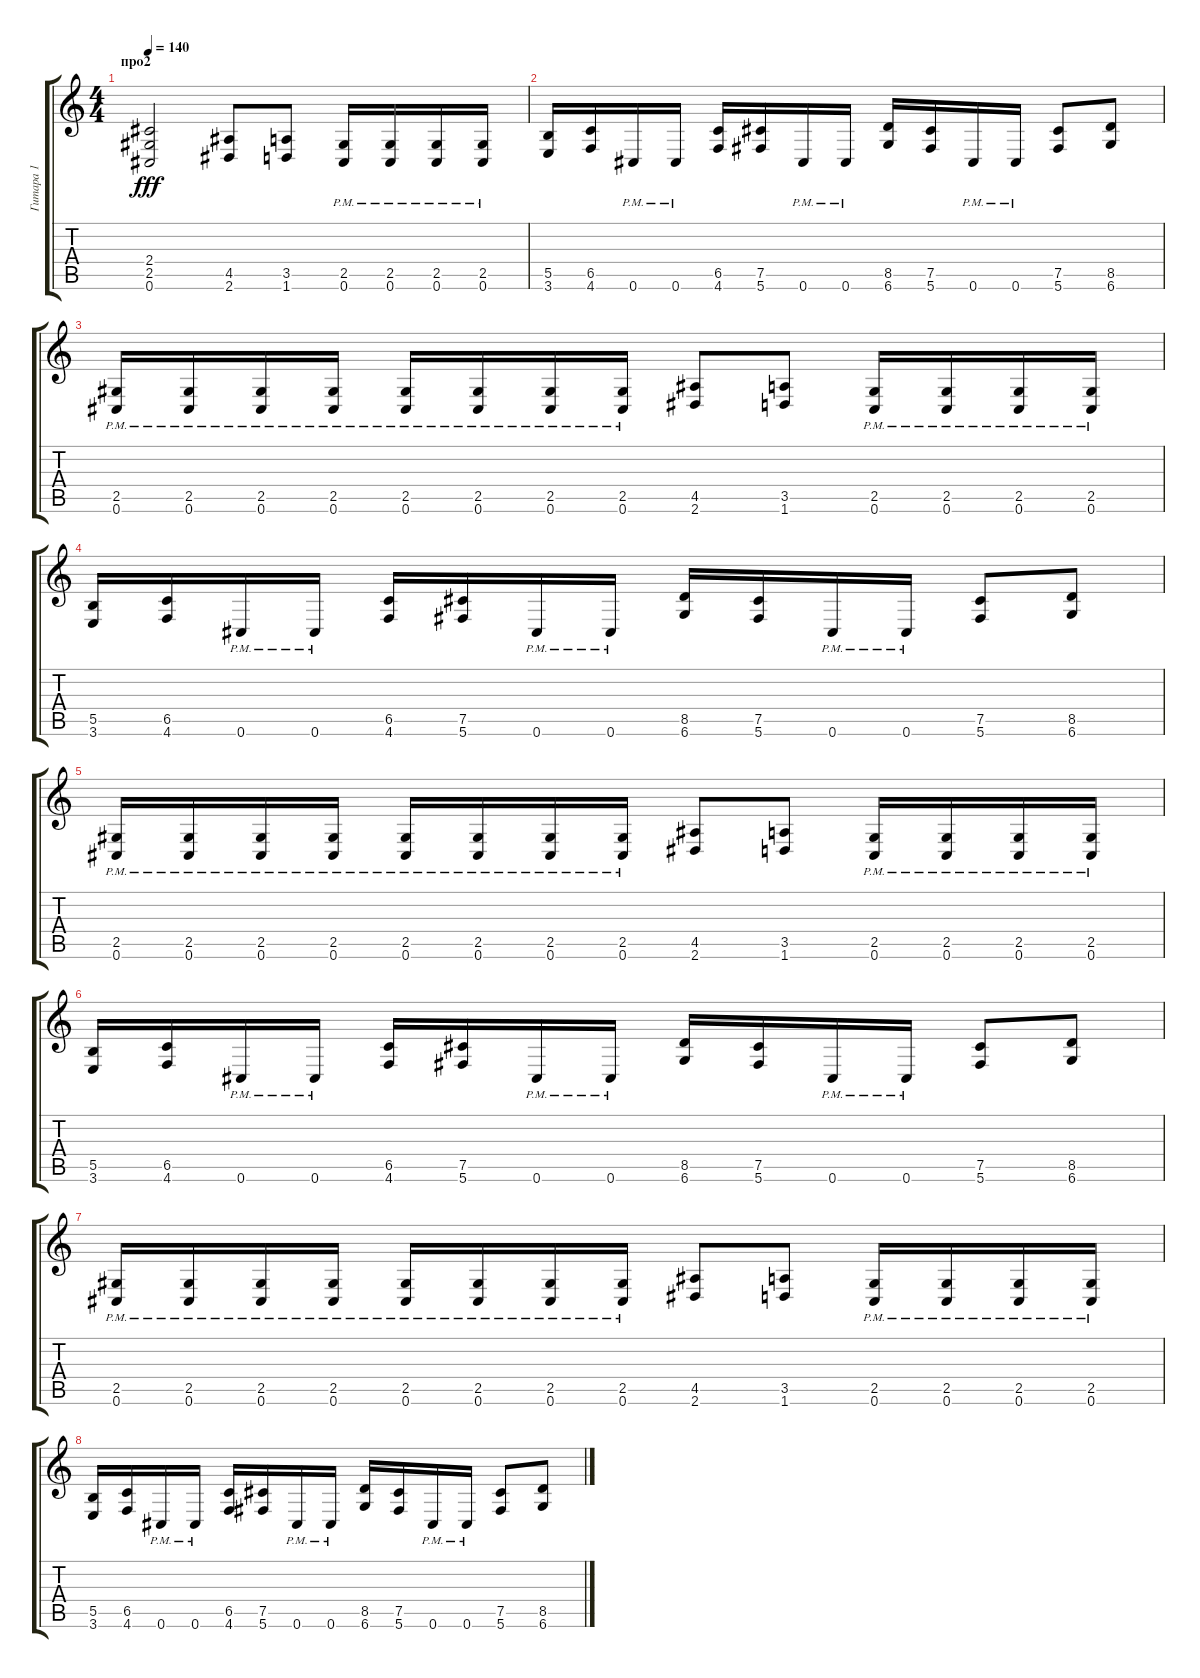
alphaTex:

\track ("Гитара 1" "Гитара 1") {instrument distortionguitar}
\staff {score tabs}
\tuning (Db4 Ab3 E3 B2 Gb2 Db2) {hide}
\ts (4 4)
\section ("" "про2")
\tempo 140
\clef g2
\ks c
(2.4 2.5 0.6).2{dy fff} (4.5 2.6).8 (3.5 1.6).8 (2.5{pm} 0.6{pm}).16 (2.5{pm} 0.6{pm}).16 (2.5{pm} 0.6{pm}).16 (2.5{pm} 0.6{pm}).16 |
(5.5 3.6).16 (6.5 4.6).16 0.6{pm}.16 0.6{pm}.16 (6.5 4.6).16 (7.5 5.6).16 0.6{pm}.16 0.6{pm}.16 (8.5 6.6).16 (7.5 5.6).16 0.6{pm}.16 0.6{pm}.16 (7.5 5.6).8 (8.5 6.6).8 |
(2.5{pm} 0.6{pm}).16 (2.5{pm} 0.6{pm}).16 (2.5{pm} 0.6{pm}).16 (2.5{pm} 0.6{pm}).16 (2.5{pm} 0.6{pm}).16 (2.5{pm} 0.6{pm}).16 (2.5{pm} 0.6{pm}).16 (2.5{pm} 0.6{pm}).16 (4.5 2.6).8 (3.5 1.6).8 (2.5{pm} 0.6{pm}).16 (2.5{pm} 0.6{pm}).16 (2.5{pm} 0.6{pm}).16 (2.5{pm} 0.6{pm}).16 |
(5.5 3.6).16 (6.5 4.6).16 0.6{pm}.16 0.6{pm}.16 (6.5 4.6).16 (7.5 5.6).16 0.6{pm}.16 0.6{pm}.16 (8.5 6.6).16 (7.5 5.6).16 0.6{pm}.16 0.6{pm}.16 (7.5 5.6).8 (8.5 6.6).8 |
(2.5{pm} 0.6{pm}).16 (2.5{pm} 0.6{pm}).16 (2.5{pm} 0.6{pm}).16 (2.5{pm} 0.6{pm}).16 (2.5{pm} 0.6{pm}).16 (2.5{pm} 0.6{pm}).16 (2.5{pm} 0.6{pm}).16 (2.5{pm} 0.6{pm}).16 (4.5 2.6).8 (3.5 1.6).8 (2.5{pm} 0.6{pm}).16 (2.5{pm} 0.6{pm}).16 (2.5{pm} 0.6{pm}).16 (2.5{pm} 0.6{pm}).16 |
(5.5 3.6).16 (6.5 4.6).16 0.6{pm}.16 0.6{pm}.16 (6.5 4.6).16 (7.5 5.6).16 0.6{pm}.16 0.6{pm}.16 (8.5 6.6).16 (7.5 5.6).16 0.6{pm}.16 0.6{pm}.16 (7.5 5.6).8 (8.5 6.6).8 |
(2.5{pm} 0.6{pm}).16 (2.5{pm} 0.6{pm}).16 (2.5{pm} 0.6{pm}).16 (2.5{pm} 0.6{pm}).16 (2.5{pm} 0.6{pm}).16 (2.5{pm} 0.6{pm}).16 (2.5{pm} 0.6{pm}).16 (2.5{pm} 0.6{pm}).16 (4.5 2.6).8 (3.5 1.6).8 (2.5{pm} 0.6{pm}).16 (2.5{pm} 0.6{pm}).16 (2.5{pm} 0.6{pm}).16 (2.5{pm} 0.6{pm}).16 |
(5.5 3.6).16 (6.5 4.6).16 0.6{pm}.16 0.6{pm}.16 (6.5 4.6).16 (7.5 5.6).16 0.6{pm}.16 0.6{pm}.16 (8.5 6.6).16 (7.5 5.6).16 0.6{pm}.16 0.6{pm}.16 (7.5 5.6).8 (8.5 6.6).8
